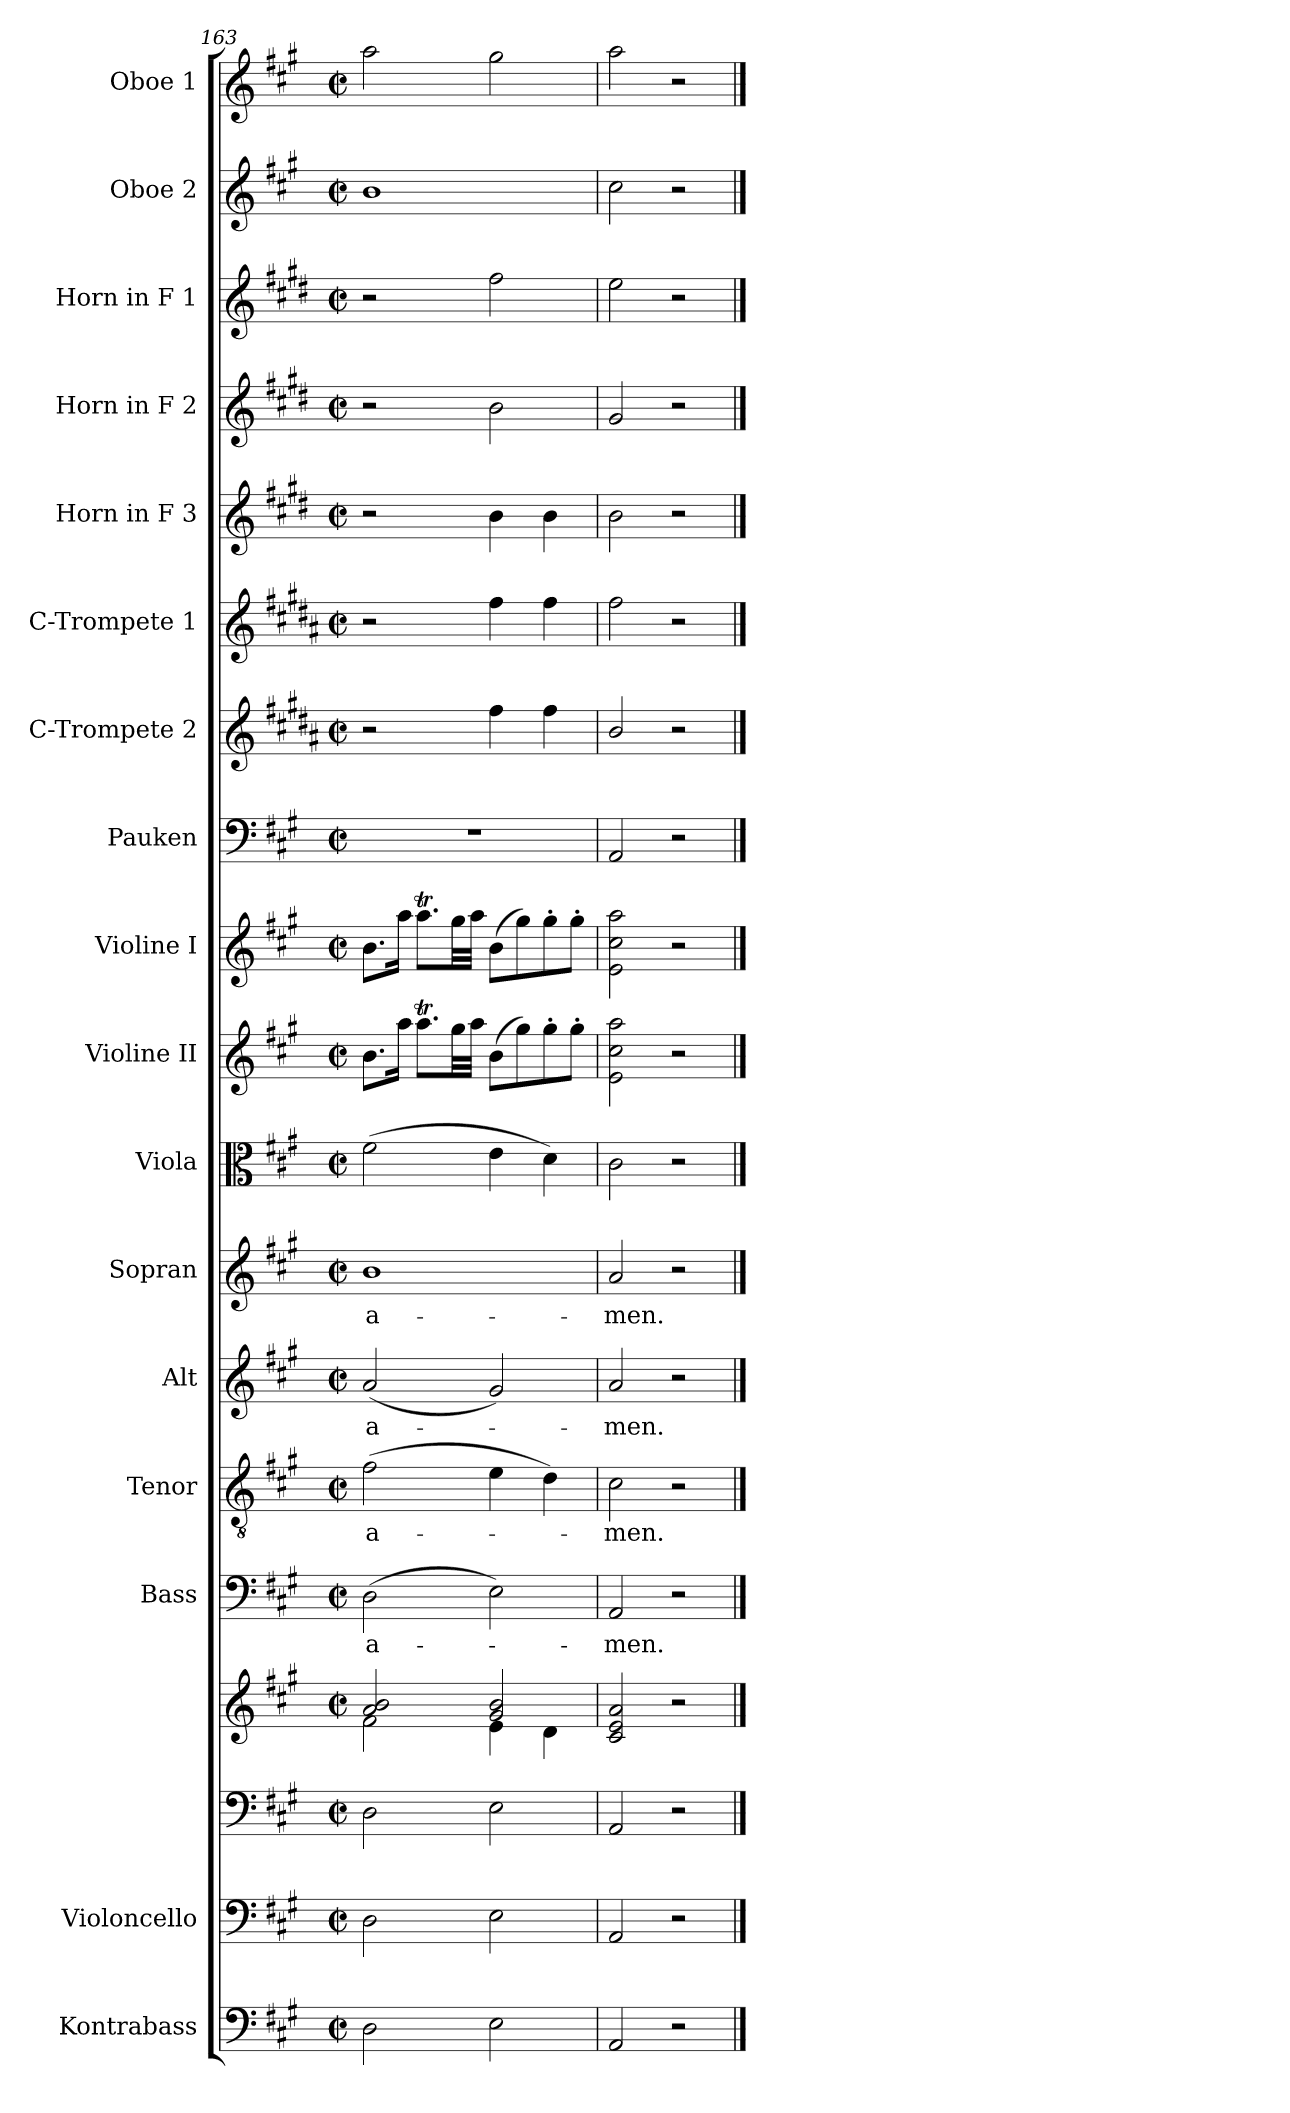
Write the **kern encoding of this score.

**kern	**kern	**kern	**kern	**kern	**text	**kern	**text	**kern	**text	**kern	**text	**kern	**kern	**kern	**kern	**kern	**kern	**kern	**kern	**kern	**kern	**kern
*part18	*part17	*part16	*part16	*part15	*part15	*part14	*part14	*part13	*part13	*part12	*part12	*part11	*part10	*part9	*part8	*part7	*part6	*part5	*part4	*part3	*part2	*part1
*staff19	*staff18	*staff17	*staff16	*staff15	*staff15	*staff14	*staff14	*staff13	*staff13	*staff12	*staff12	*staff11	*staff10	*staff9	*staff8	*staff7	*staff6	*staff5	*staff4	*staff3	*staff2	*staff1
*I"Kontrabass	*I"Violoncello	*	*	*I"Bass	*	*I"Tenor	*	*I"Alt	*	*I"Sopran	*	*I"Viola	*I"Violine II	*I"Violine I	*I"Pauken	*I"C-Trompete 2	*I"C-Trompete 1	*I"Horn in F 3	*I"Horn in F 2	*I"Horn in F 1	*I"Oboe 2	*I"Oboe 1
*I'Kb.	*I'Vc.	*	*	*I'B.	*	*I'T.	*	*I'A.	*	*I'S.	*	*I'Vla.	*I'Vl. II	*I'Vl. I	*I'Pk.	*I'C Trp. 2	*I'C Trp. 1	*	*	*	*I'Ob. 2	*I'Ob. 1
*clefF4	*clefF4	*clefF4	*clefG2	*clefF4	*	*clefGv2	*	*clefG2	*	*clefG2	*	*clefC3	*clefG2	*clefG2	*clefF4	*clefG2	*clefG2	*clefG2	*clefG2	*clefG2	*clefG2	*clefG2
*ITrd7c12	*	*	*	*	*	*	*	*	*	*	*	*	*	*	*	*ITrd1c2	*ITrd1c2	*ITrd4c7	*ITrd4c7	*ITrd4c7	*	*
*k[f#c#g#]	*k[f#c#g#]	*k[f#c#g#]	*k[f#c#g#]	*k[f#c#g#]	*	*k[f#c#g#]	*	*k[f#c#g#]	*	*k[f#c#g#]	*	*k[f#c#g#]	*k[f#c#g#]	*k[f#c#g#]	*k[f#c#g#]	*k[f#c#g#]	*k[f#c#g#]	*k[f#c#g#]	*k[f#c#g#]	*k[f#c#g#]	*k[f#c#g#]	*k[f#c#g#]
*A:	*A:	*A:	*A:	*A:	*	*A:	*	*A:	*	*A:	*	*A:	*A:	*A:	*A:	*A:	*A:	*A:	*A:	*A:	*A:	*A:
*M2/2	*M2/2	*M2/2	*M2/2	*M2/2	*	*M2/2	*	*M2/2	*	*M2/2	*	*M2/2	*M2/2	*M2/2	*M2/2	*M2/2	*M2/2	*M2/2	*M2/2	*M2/2	*M2/2	*M2/2
*met(c|)	*met(c|)	*met(c|)	*met(c|)	*met(c|)	*	*met(c|)	*	*met(c|)	*	*met(c|)	*	*met(c|)	*met(c|)	*met(c|)	*met(c|)	*met(c|)	*met(c|)	*met(c|)	*met(c|)	*met(c|)	*met(c|)	*met(c|)
=163	=163	=163	=163	=163	=163	=163	=163	=163	=163	=163	=163	=163	=163	=163	=163	=163	=163	=163	=163	=163	=163	=163
*	*	*	*^	*	*	*	*	*	*	*	*	*	*	*	*	*	*	*	*	*	*	*
!	!	!	!	!	!	!LO:LY:b	!	!LO:LY:b	!	!LO:LY:b	!	!LO:LY:b	!	!	!	!	!	!	!	!	!	!	!
2DD\	2D\	2D\	2a/ 2b/	2f#\	(>2D\	a-	(>2f#\	a-	(<2a/	a-	1b	a-	(>2f#\	8.b\L	8.b\L	1r	2r	2r	2r	2r	2r	1b	2aa\
.	.	.	.	.	.	.	.	.	.	.	.	.	.	16aa\Jk	16aa\Jk	.	.	.	.	.	.	.	.
.	.	.	.	.	.	.	.	.	.	.	.	.	.	8.aaT\L	8.aaT\L	.	.	.	.	.	.	.	.
.	.	.	.	.	.	.	.	.	.	.	.	.	.	32gg#\LL	32gg#\LL	.	.	.	.	.	.	.	.
.	.	.	.	.	.	.	.	.	.	.	.	.	.	32aa\JJJ	32aa\JJJ	.	.	.	.	.	.	.	.
2EE\	2E\	2E\	2g#/ 2b/	4e\	2E\)	.	4e\	.	2g#/)	.	.	.	4e\	(>8b\L	(>8b\L	.	4ee\	4ee\	4e\	2e\	2b\	.	2gg#\
.	.	.	.	.	.	.	.	.	.	.	.	.	.	8gg#\)	8gg#\)	.	.	.	.	.	.	.	.
.	.	.	.	4d\	.	.	4d\)	.	.	.	.	.	4d\)	8gg#'>\	8gg#'>\	.	4ee\	4ee\	4e\	.	.	.	.
.	.	.	.	.	.	.	.	.	.	.	.	.	.	8gg#'>\J	8gg#'>\J	.	.	.	.	.	.	.	.
*	*	*	*v	*v	*	*	*	*	*	*	*	*	*	*	*	*	*	*	*	*	*	*	*
=164	=164	=164	=164	=164	=164	=164	=164	=164	=164	=164	=164	=164	=164	=164	=164	=164	=164	=164	=164	=164	=164	=164
!	!	!	!	!	!LO:LY:b	!	!LO:LY:b	!	!LO:LY:b	!	!LO:LY:b	!	!	!	!	!	!	!	!	!	!	!
2AAA/	2AA/	2AA/	2c#/ 2e/ 2a/	2AA/	-men.	2c#\	-men.	2a/	-men.	2a/	-men.	2c#\	2e\ 2cc#\ 2aa\	2e\ 2cc#\ 2aa\	2AA/	2a/	2ee\	2e\	2c#/	2a\	2cc#\	2aa\
2r	2r	2r	2r	2r	.	2r	.	2r	.	2r	.	2r	2r	2r	2r	2r	2r	2r	2r	2r	2r	2r
==	==	==	==	==	==	==	==	==	==	==	==	==	==	==	==	==	==	==	==	==	==	==
*-	*-	*-	*-	*-	*-	*-	*-	*-	*-	*-	*-	*-	*-	*-	*-	*-	*-	*-	*-	*-	*-	*-
